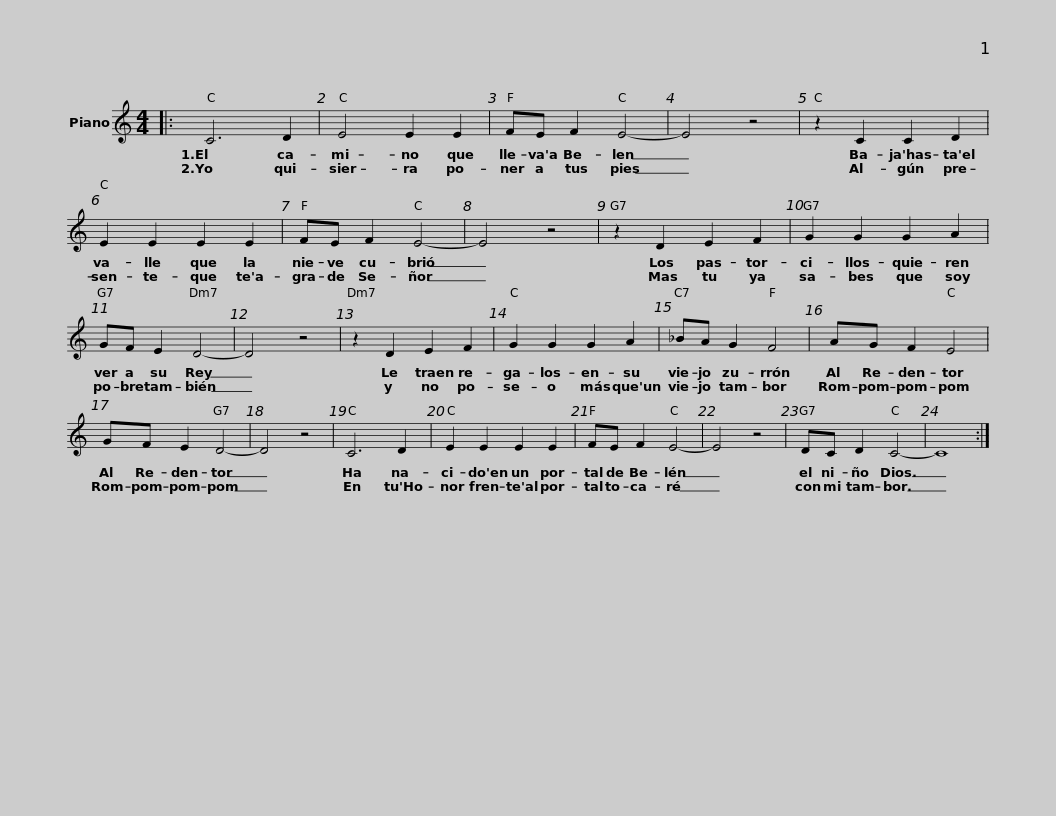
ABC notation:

X:1
L:1/8
M:4/4
I:linebreak $
K:C
V:1 treble
V:1
|: C6 D2 | E4 E2 E2 | FE F2 E4- | E4 z4 | z2 C2 C2 D2 | %5
 E2 E2 E2 E2 |$ FE F2 E4- | E4 z4 | z2 D2 E2 F2 | G2 G2 G2 A2 | %10
 GF E2 D4- | D4 z4 | z2 D2 E2 F2 |$ G2 G2 G2 A2 | _BA G2 F4 | %15
 AG F2 E4 | GF E2 D4- | D4 z4 |$ C6 D2 | E2 E2 E2 E2 | %20
 FE F2 E4- | E4 z4 | DC D2 C4- | C8 :| %24
